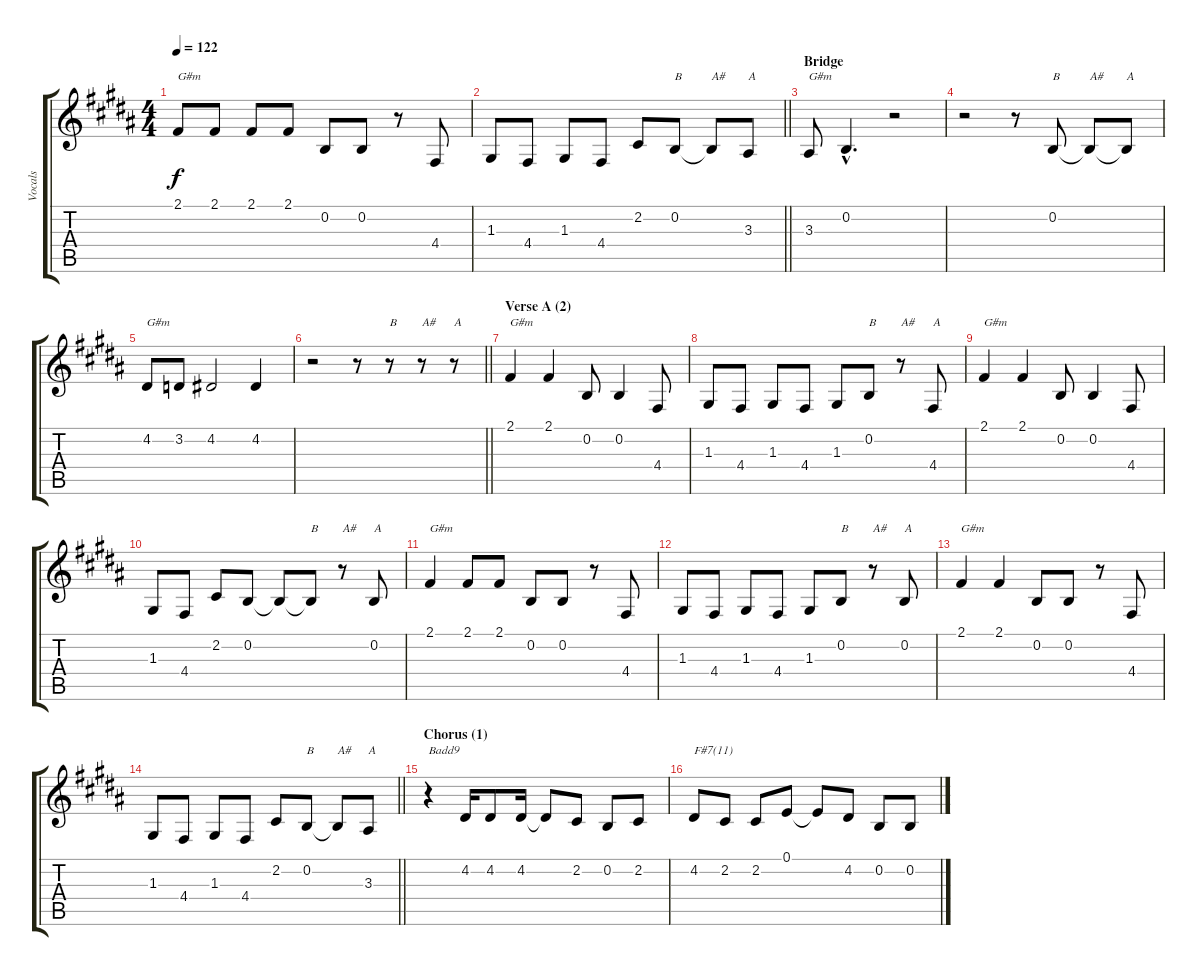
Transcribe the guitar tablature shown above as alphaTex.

\track ("Vocals" "Vocals") {instrument sopranosax}
\staff {score tabs}
\tuning (E4 B3 G3 D3 A2 E2) {hide}
\ts (4 4)
\tempo 122
\clef g2
\ks g#minor
2.1.8{txt "G#m" dy f} 2.1.8 2.1.8 2.1.8 0.2.8 0.2.8 r.8 4.4.8 |
\barLineRight lightlight
1.3.8 4.4.8 1.3.8 4.4.8 2.2.8 0.2.8{txt "B"} 0.2{t}.8{txt "A#"} 3.3.8{txt "A"} |
\section ("" "Bridge")
3.3.8{txt "G#m"} 0.2{hac}.4{d} r.2 |
r.2 r.8 0.2.8{txt "B"} 0.2{t}.8{txt "A#"} 0.2{t}.8{txt "A"} |
4.2.8{txt "G#m"} 3.2.8 4.2.2 4.2.4 |
\barLineRight lightlight
r.2 r.8 r.8{txt "B"} r.8{txt "A#"} r.8{txt "A"} |
\section ("" "Verse A (2)")
2.1.4{txt "G#m"} 2.1.4 0.2.8 0.2.4 4.4.8 |
1.3.8 4.4.8 1.3.8 4.4.8 1.3.8 0.2.8{txt "B"} r.8{txt "A#"} 4.4.8{txt "A"} |
2.1.4{txt "G#m"} 2.1.4 0.2.8 0.2.4 4.4.8 |
1.3.8 4.4.8 2.2.8 0.2.8 0.2{t}.8 0.2{t}.8{txt "B"} r.8{txt "A#"} 0.2.8{txt "A"} |
2.1.4{txt "G#m"} 2.1.8 2.1.8 0.2.8 0.2.8 r.8 4.4.8 |
1.3.8 4.4.8 1.3.8 4.4.8 1.3.8 0.2.8{txt "B"} r.8{txt "A#"} 0.2.8{txt "A"} |
2.1.4{txt "G#m"} 2.1.4 0.2.8 0.2.8 r.8 4.4.8 |
\barLineRight lightlight
1.3.8 4.4.8 1.3.8 4.4.8 2.2.8 0.2.8{txt "B"} 0.2{t}.8{txt "A#"} 3.3.8{txt "A"} |
\section ("" "Chorus (1)")
r.4{txt "Badd9"} 4.2.16 4.2.8 4.2.16 4.2{t}.8 2.2.8 0.2.8 2.2.8 |
4.2.8{txt "F#7(11)"} 2.2.8 2.2.8 0.1.8 0.1{t}.8 4.2.8 0.2.8 0.2.8
